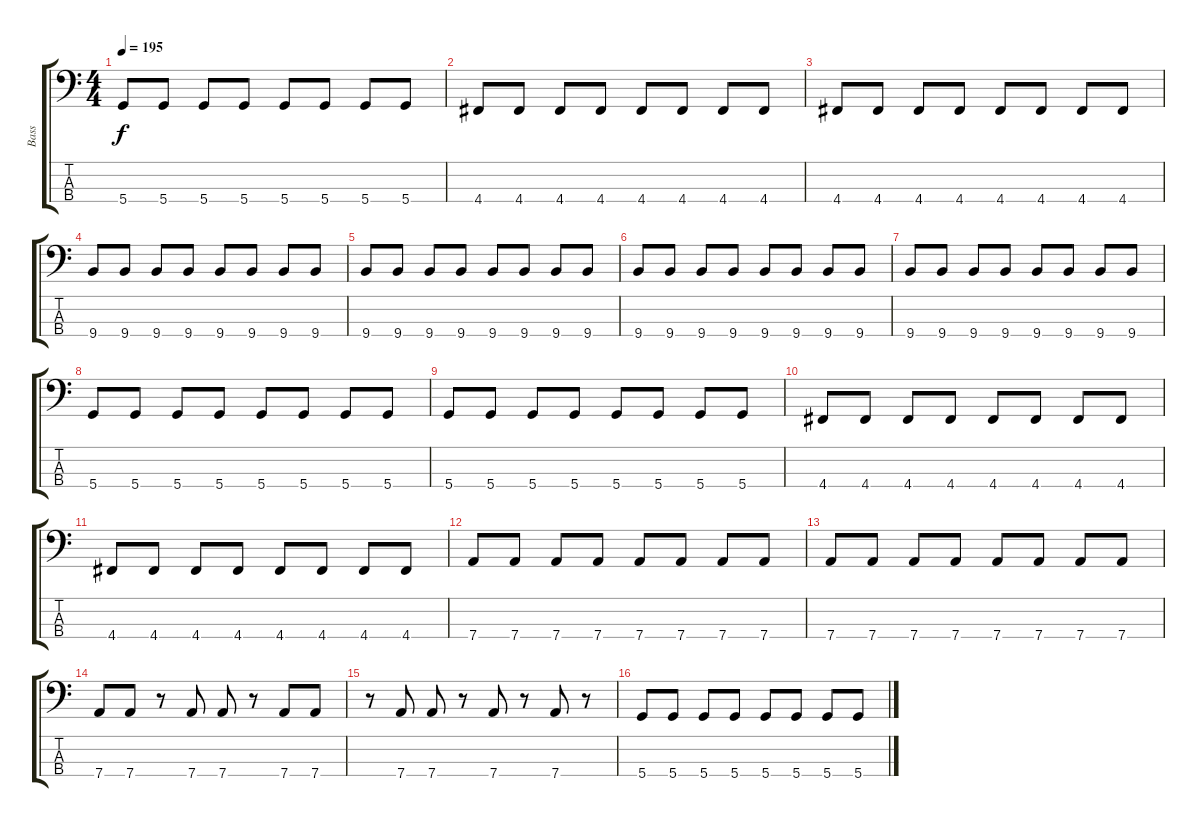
\track ("Bass" "Bass") {instrument electricbassfinger}
\staff {score tabs}
\tuning (G2 D2 A1 D1) {hide}
\ts (4 4)
\tempo 195
\clef f4
\ks c
5.4.8{dy f} 5.4.8 5.4.8 5.4.8 5.4.8 5.4.8 5.4.8 5.4.8 |
4.4.8 4.4.8 4.4.8 4.4.8 4.4.8 4.4.8 4.4.8 4.4.8 |
4.4.8 4.4.8 4.4.8 4.4.8 4.4.8 4.4.8 4.4.8 4.4.8 |
9.4.8 9.4.8 9.4.8 9.4.8 9.4.8 9.4.8 9.4.8 9.4.8 |
9.4.8 9.4.8 9.4.8 9.4.8 9.4.8 9.4.8 9.4.8 9.4.8 |
9.4.8 9.4.8 9.4.8 9.4.8 9.4.8 9.4.8 9.4.8 9.4.8 |
9.4.8 9.4.8 9.4.8 9.4.8 9.4.8 9.4.8 9.4.8 9.4.8 |
5.4.8 5.4.8 5.4.8 5.4.8 5.4.8 5.4.8 5.4.8 5.4.8 |
5.4.8 5.4.8 5.4.8 5.4.8 5.4.8 5.4.8 5.4.8 5.4.8 |
4.4.8 4.4.8 4.4.8 4.4.8 4.4.8 4.4.8 4.4.8 4.4.8 |
4.4.8 4.4.8 4.4.8 4.4.8 4.4.8 4.4.8 4.4.8 4.4.8 |
7.4.8 7.4.8 7.4.8 7.4.8 7.4.8 7.4.8 7.4.8 7.4.8 |
7.4.8 7.4.8 7.4.8 7.4.8 7.4.8 7.4.8 7.4.8 7.4.8 |
7.4.8 7.4.8 r.8 7.4.8 7.4.8 r.8 7.4.8 7.4.8 |
r.8 7.4.8 7.4.8 r.8 7.4.8 r.8 7.4.8 r.8 |
5.4.8 5.4.8 5.4.8 5.4.8 5.4.8 5.4.8 5.4.8 5.4.8
